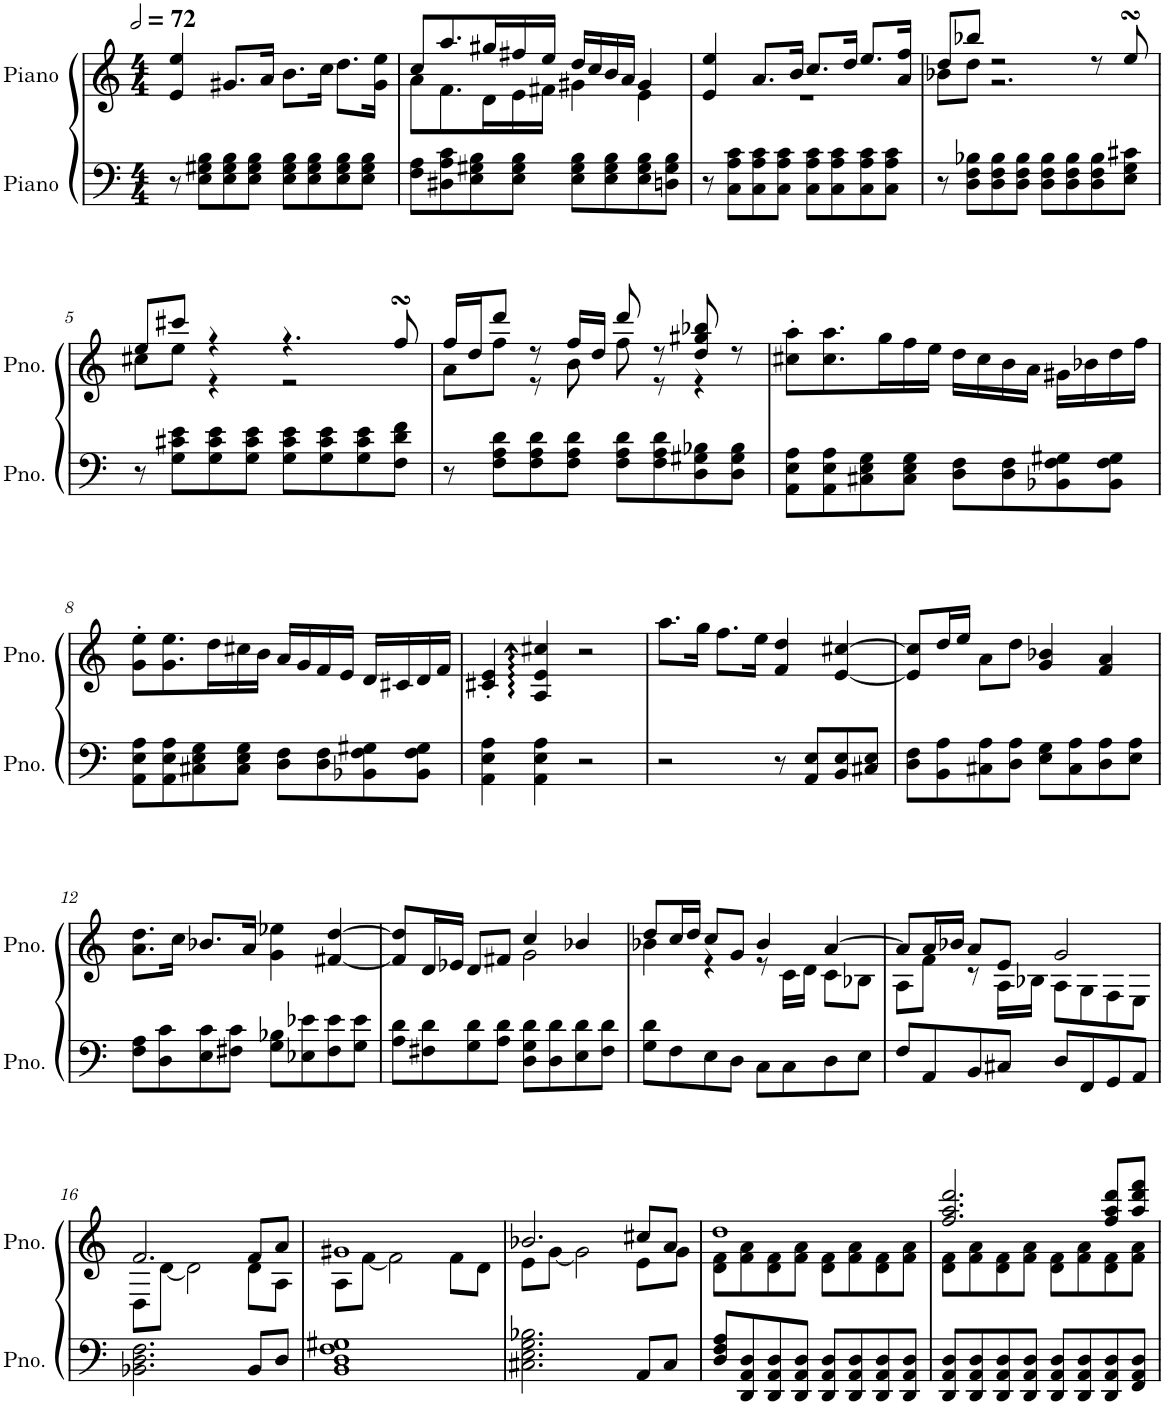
**kern	**kern
*part2	*part1
*staff2	*staff1
*I"Piano	*I"Piano
*I'Pno.	*I'Pno.
*clefF4	*clefG2
*k[]	*k[]
*M4/4	*M4/4
*MM144	*MM144
=1	=1
8r	4e/ 4ee/
8E\ 8G#X\ 8B\L	.
8E\ 8G#\ 8B\	8.g#X/L
8E\ 8G#\ 8B\J	.
.	16a/Jk
8E\ 8G#\ 8B\L	8.b\L
8E\ 8G#\ 8B\	.
.	16cc\Jk
8E\ 8G#\ 8B\	8.dd\L
8E\ 8G#\ 8B\J	.
.	16g#\ 16ee\Jk
=2	=2
*	*^
8F\ 8A\L	8cc/L	8a\L
8D#X\ 8A\ 8c\	8.aa/	8.f\
8E\ 8G#X\ 8B\	.	.
.	16gg#X/L	16d\L
8E\ 8G#\ 8B\J	16ff#X/	16e\
.	16ee/JJ	16f#X\JJ
8E\ 8G#\ 8B\L	16dd/LL	4g#X\
.	16cc/	.
8E\ 8G#\ 8B\	16b/	.
.	16a/JJ	.
8E\ 8G#\ 8B\	4g#/	4e\
8Dn\ 8G#\ 8B\J	.	.
=3	=3	=3
8r	4e/ 4ee/	1r
8C\ 8A\ 8c\L	.	.
8C\ 8A\ 8c\	8.a/L	.
8C\ 8A\ 8c\J	.	.
.	16b/Jk	.
8C\ 8A\ 8c\L	8.cc/L	.
8C\ 8A\ 8c\	.	.
.	16dd/Jk	.
8C\ 8A\ 8c\	8.ee/L	.
8C\ 8A\ 8c\J	.	.
.	16a/ 16ff/Jk	.
=4	=4	=4
8r	8dd/L	8b-X\L
8D\ 8F\ 8B-X\L	8bb-X/J	8dd\J
8D\ 8F\ 8B-\	2r	2.r
8D\ 8F\ 8B-\J	.	.
8D\ 8F\ 8B-\L	.	.
8D\ 8F\ 8B-\	.	.
8D\ 8F\ 8B-\	8r	.
8E\ 8G\ 8c#X\J	8eesSsS/	.
!!LO:LB:g=z	!!
=5	=5	=5
8r	8ee/L	8cc#X\L
8G\ 8c#X\ 8e\L	8ccc#X/J	8ee\J
8G\ 8c#\ 8e\	4r	4r
8G\ 8c#\ 8e\J	.	.
8G\ 8c#\ 8e\L	4.r	2r
8G\ 8c#\ 8e\	.	.
8G\ 8c#\ 8e\	.	.
8F\ 8d\ 8f\J	8ffsSSs/	.
=6	=6	=6
8r	16ff/LL	8a\L
.	16dd/J	.
8F\ 8A\ 8d\L	8ddd/J	8ff\J
8F\ 8A\ 8d\	8r	8r
8F\ 8A\ 8d\J	16ff/LL	8b\
.	16dd/JJ	.
8F\ 8A\ 8d\L	8ddd/	8ff\
8F\ 8A\ 8d\	8r	8r
8D\ 8G#X\ 8B-X\	8dd/ 8gg#X/ 8bb-X/	4r
8D\ 8G#\ 8B-\J	8r	.
*	*v	*v
=7	=7
8AA\ 8E\ 8A\L	8cc#X\' 8aa\'L
8AA\ 8E\ 8A\	8.cc#\ 8.aa\
8C#X\ 8E\ 8G\	.
.	16gg\L
8C#\ 8E\ 8G\J	16ff\
.	16ee\JJ
8D\ 8F\L	16dd\LL
.	16cc#\
8D\ 8F\	16b\
.	16a\JJ
8BB-X\ 8F\ 8G#X\	16g#X\LL
.	16b-X\
8BB-\ 8F\ 8G#\J	16dd\
.	16ff\JJ
!!LO:LB:g=z
=8	=8
8AA\ 8E\ 8A\L	8g\' 8ee\'L
8AA\ 8E\ 8A\	8.g\ 8.ee\
8C#X\ 8E\ 8G\	.
.	16dd\L
8C#\ 8E\ 8G\J	16cc#X\
.	16b\JJ
8D\ 8F\L	16a/LL
.	16g/
8D\ 8F\	16f/
.	16e/JJ
8BB-X\ 8F\ 8G#X\	16d/LL
.	16c#X/
8BB-\ 8F\ 8G#\J	16d/
.	16f/JJ
=9	=9
4AA\ 4E\ 4A\	4c#X/' 4e/'
4AA\ 4E\ 4A\	4A/ 4e/ 4cc#X/
2r	2r
=10	=10
2r	8.aa\L
.	16gg\Jk
.	8.ff\L
.	16ee\Jk
8r	4f/ 4dd/
8AA/ 8E/L	.
8BB/ 8E/	[4e/ [4cc#X/
8C#X/ 8E/J	.
=11	=11
8D\ 8F\L	8e/] 8cc#/]L
8BB\ 8A\	16dd/L
.	16ee/JJ
8C#X\ 8A\	8a\L
8D\ 8A\J	8dd\J
8E\ 8G\L	4g/ 4b-X/
8C#\ 8A\	.
8D\ 8A\	4f/ 4a/
8E\ 8A\J	.
!!LO:LB:g=z
=12	=12
8F\ 8A\L	8.a\ 8.dd\L
8D\ 8c\	.
.	16cc\Jk
8E\ 8c\	8.b-X/L
8F#X\ 8c\J	.
.	16a/Jk
8G\ 8B-X\L	4g\ 4ee-X\
8E-X\ 8e-X\	.
8F#\ 8e-\	[4f#X/ [4dd/
8G\ 8e-\J	.
=13	=13
*	*^
8A\ 8d\L	8f#/] 8dd/]L	2ryy
8F#X\ 8d\	16d/L	.
.	16e-X/JJ	.
8G\ 8d\	8d/L	.
8A\ 8d\J	8f#X/J	.
8D\ 8G\ 8d\L	4cc/	2g\
8D\ 8d\	.	.
8E\ 8d\	4b-X/	.
8F#\ 8d\J	.	.
=14	=14	=14
8G\ 8d\L	8dd/L	4b-X\
8F\	16cc/L	.
.	16dd/JJ	.
8E\	8cc/L	4r
8D\J	8g/J	.
8C\L	4b-/	8r
8C\	.	16c\LL
.	.	16d\JJ
8D\	[4a/	8c\L
8E\J	.	8B-X\J
=15	=15	=15
8F/L	8a/L]	8A\L
8AA/	16a/L	8f\J
.	16b-X/JJ	.
8BB/	8a/L	8r
8C#X/J	8e/J	16A\LL
.	.	16B-X\JJ
8D/L	2g/	8A\L
8FF/	.	8G\
8GG/	.	8F\
8AA/J	.	8E\J
!!LO:LB:g=z	!!
=16	=16	=16
2.BB-X\ 2.D\ 2.F\	2.f/	8D\L
.	.	[8d\J
.	.	2d\]
8BB-/L	8f/L	8d\L
8D/J	8a/J	8A\J
=17	=17	=17
1BB 1D 1F 1G#X	1g#X	8A\L
.	.	[8f\J
.	.	2f\]
.	.	8f\L
.	.	8d\J
=18	=18	=18
2.C#X\ 2.E\ 2.G\ 2.B-X\	2.b-X/	8e\L
.	.	[8g\J
.	.	2g\]
8AA/L	8cc#X/L	8e\L
8C#/J	8a/J	8g\J
=19	=19	=19
8D/ 8F/ 8A/L	1dd	8d\ 8f\L
8DD/ 8AA/ 8D/	.	8f\ 8a\
8DD/ 8AA/ 8D/	.	8d\ 8f\
8DD/ 8AA/ 8D/J	.	8f\ 8a\J
8DD/ 8AA/ 8D/L	.	8d\ 8f\L
8DD/ 8AA/ 8D/	.	8f\ 8a\
8DD/ 8AA/ 8D/	.	8d\ 8f\
8DD/ 8AA/ 8D/J	.	8f\ 8a\J
=20	=20	=20
8DD/ 8AA/ 8D/L	2.ff/ 2.aa/ 2.ddd/	8d\ 8f\L
8DD/ 8AA/ 8D/	.	8f\ 8a\
8DD/ 8AA/ 8D/	.	8d\ 8f\
8DD/ 8AA/ 8D/J	.	8f\ 8a\J
8DD/ 8AA/ 8D/L	.	8d\ 8f\L
8DD/ 8AA/ 8D/	.	8f\ 8a\
8DD/ 8AA/ 8D/	8ff/ 8aa/ 8ddd/L	8d\ 8f\
8FF/ 8AA/ 8D/J	8aa/ 8ddd/ 8fff/J	8f\ 8a\J
*	*v	*v
=	=
*-	*-
